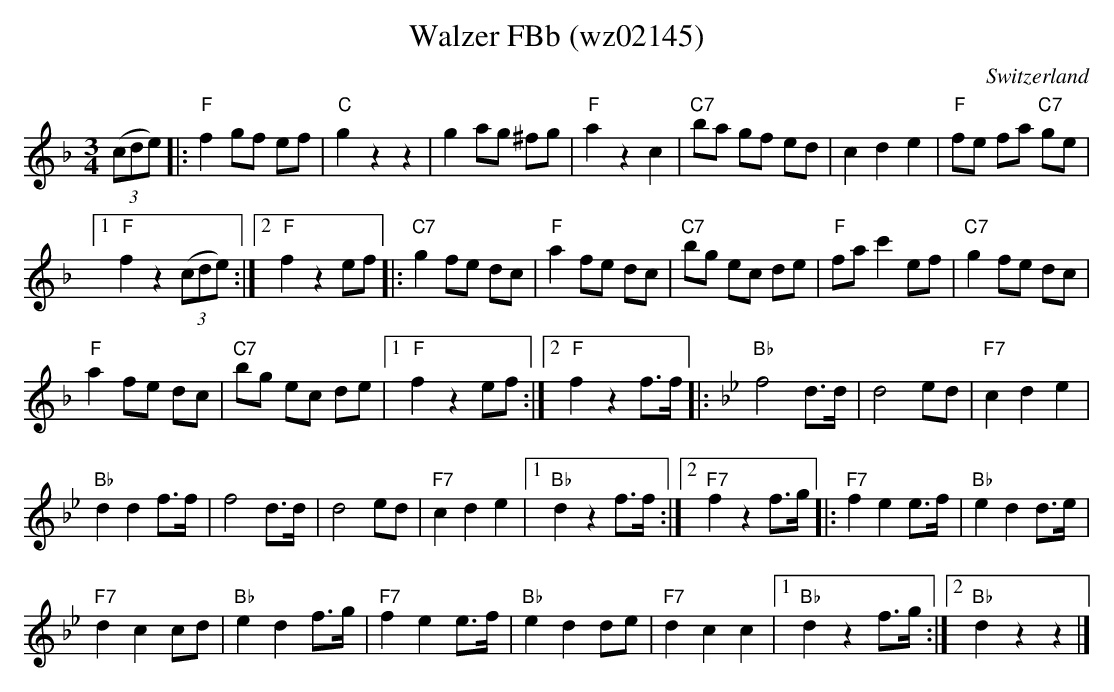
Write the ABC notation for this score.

X:1
T:Walzer FBb (wz02145)
O:Switzerland
M:3/4
L:1/8
K:F major
((3cde) |: "F"f2gf ef | "C"g2z2z2 | g2 ag ^fg | "F"a2z2c2 | "C7"ba gf ed | c2d2e2 | "F"fe fa "C7"ge |1
"F"f2z2 ((3cde) :|2 "F"f2z2ef |: "C7"g2 fe dc | "F"a2fe dc | "C7"bg ec de | "F"fac'2 ef | "C7"g2fe dc |
"F"a2  fe dc | "C7"bg ec de |1 "F"f2z2ef :|2 "F"f2z2f>f |: [K:Bb] "Bb"f4 d>d  | d4ed | "F7"c2d2e2 |
"Bb"d2d2f>f | f4d>d | d4ed | "F7"c2d2e2 |1 "Bb"d2z2f>f :|2 "F7"f2z2f>g |: "F7"f2e2e>f | "Bb"e2d2 d>e |
"F7"d2c2 cd | "Bb"e2d2 f>g | "F7"f2e2 e>f | "Bb"e2d2de | "F7"d2c2c2 |1 "Bb"d2z2f>g :|2 "Bb"d2z2z2 |]
